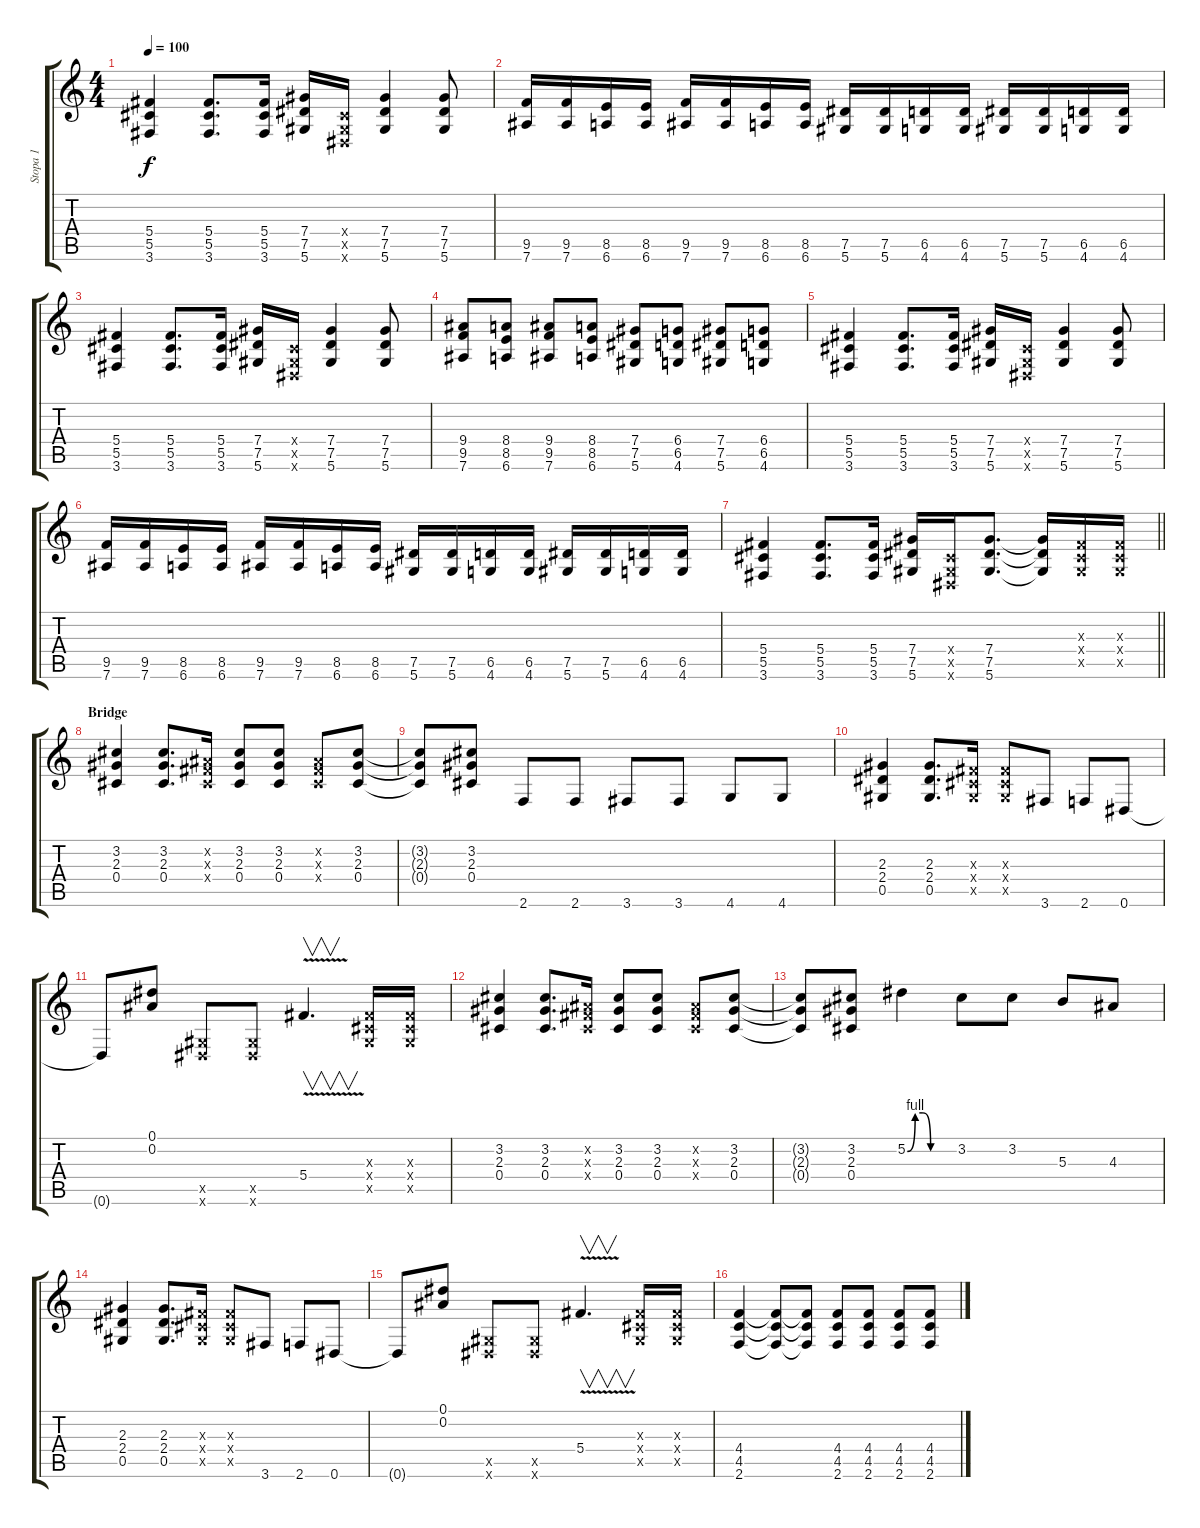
\track ("Stopa 1" "Stopa 1") {instrument overdrivenguitar}
\staff {score tabs}
\tuning (Eb4 Bb3 Gb3 Db3 Ab2 Eb2) {hide}
\ts (4 4)
\tempo 100
\clef g2
\ks c
(5.4 5.5 3.6).4{dy f} (5.4 5.5 3.6).8{d} (5.4 5.5 3.6).16 (7.4 7.5 5.6).16 (0.4{x} 0.5{x} 0.6{x}).16 (7.4 7.5 5.6).4 (7.4 7.5 5.6).8 |
(9.5 7.6).16 (9.5 7.6).16 (8.5 6.6).16 (8.5 6.6).16 (9.5 7.6).16 (9.5 7.6).16 (8.5 6.6).16 (8.5 6.6).16 (7.5 5.6).16 (7.5 5.6).16 (6.5 4.6).16 (6.5 4.6).16 (7.5 5.6).16 (7.5 5.6).16 (6.5 4.6).16 (6.5 4.6).16 |
(5.4 5.5 3.6).4 (5.4 5.5 3.6).8{d} (5.4 5.5 3.6).16 (7.4 7.5 5.6).16 (0.4{x} 0.5{x} 0.6{x}).16 (7.4 7.5 5.6).4 (7.4 7.5 5.6).8 |
(9.4 9.5 7.6).8 (8.4 8.5 6.6).8 (9.4 9.5 7.6).8 (8.4 8.5 6.6).8 (7.4 7.5 5.6).8 (6.4 6.5 4.6).8 (7.4 7.5 5.6).8 (6.4 6.5 4.6).8 |
(5.4 5.5 3.6).4 (5.4 5.5 3.6).8{d} (5.4 5.5 3.6).16 (7.4 7.5 5.6).16 (0.4{x} 0.5{x} 0.6{x}).16 (7.4 7.5 5.6).4 (7.4 7.5 5.6).8 |
(9.5 7.6).16 (9.5 7.6).16 (8.5 6.6).16 (8.5 6.6).16 (9.5 7.6).16 (9.5 7.6).16 (8.5 6.6).16 (8.5 6.6).16 (7.5 5.6).16 (7.5 5.6).16 (6.5 4.6).16 (6.5 4.6).16 (7.5 5.6).16 (7.5 5.6).16 (6.5 4.6).16 (6.5 4.6).16 |
\barLineRight lightlight
(5.4 5.5 3.6).4 (5.4 5.5 3.6).8{d} (5.4 5.5 3.6).16 (7.4 7.5 5.6).16 (0.4{x} 0.5{x} 0.6{x}).16 (7.4 7.5 5.6).8{d} (7.4{t} 7.5{t} 5.6{t}).16 (0.3{x} 0.4{x} 0.5{x}).16 (0.3{x} 0.4{x} 0.5{x}).16 |
\section ("" "Bridge")
(3.2 2.3 0.4).4 (3.2 2.3 0.4).8{d} (0.2{x} 0.3{x} 0.4{x}).16 (3.2 2.3 0.4).8 (3.2 2.3 0.4).8 (0.2{x} 0.3{x} 0.4{x}).8 (3.2 2.3 0.4).8 |
(3.2{t} 2.3{t} 0.4{t}).8 (3.2 2.3 0.4).8 2.6.8 2.6.8 3.6.8 3.6.8 4.6.8 4.6.8 |
(2.3 2.4 0.5).4 (2.3 2.4 0.5).8{d} (0.3{x} 0.4{x} 0.5{x}).16 (0.3{x} 0.4{x} 0.5{x}).8 3.6.8 2.6.8 0.6.8 |
0.6{t}.8 (0.1 0.2).8 (0.5{x} 0.6{x}).8 (0.5{x} 0.6{x}).8 5.4{v}.4{v d} (0.3{x} 0.4{x} 0.5{x}).16 (0.3{x} 0.4{x} 0.5{x}).16 |
(3.2 2.3 0.4).4 (3.2 2.3 0.4).8{d} (0.2{x} 0.3{x} 0.4{x}).16 (3.2 2.3 0.4).8 (3.2 2.3 0.4).8 (0.2{x} 0.3{x} 0.4{x}).8 (3.2 2.3 0.4).8 |
(3.2{t} 2.3{t} 0.4{t}).8 (3.2 2.3 0.4).8 5.2{be (custom 0 0 10 4 20 4 30 0 60 0)}.4 3.2.8 3.2.8 5.3.8 4.3.8 |
(2.3 2.4 0.5).4 (2.3 2.4 0.5).8{d} (0.3{x} 0.4{x} 0.5{x}).16 (0.3{x} 0.4{x} 0.5{x}).8 3.6.8 2.6.8 0.6.8 |
0.6{t}.8 (0.1 0.2).8 (0.5{x} 0.6{x}).8 (0.5{x} 0.6{x}).8 5.4{v}.4{v d} (0.3{x} 0.4{x} 0.5{x}).16 (0.3{x} 0.4{x} 0.5{x}).16 |
(4.4 4.5 2.6).4 (4.4{t} 4.5{t} 2.6{t}).8 (4.4{t} 4.5{t} 2.6{t}).8 (4.4 4.5 2.6).8 (4.4 4.5 2.6).8 (4.4 4.5 2.6).8 (4.4 4.5 2.6).8
